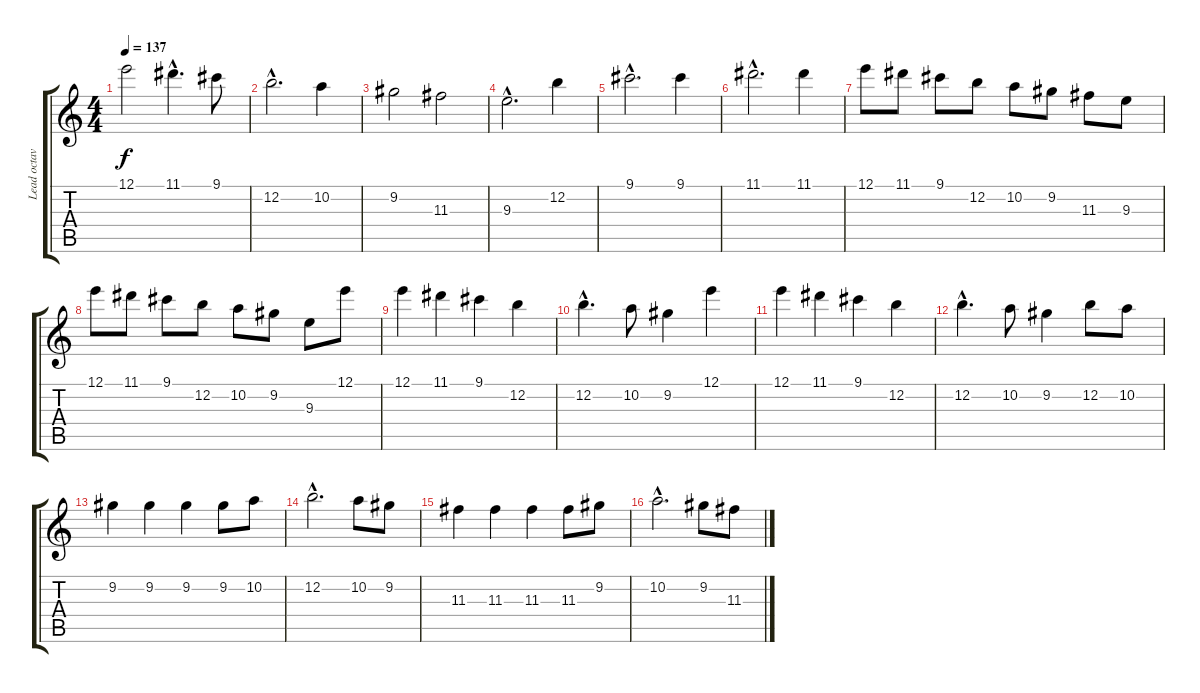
\track ("Lead octaver" "Lead octav") {instrument distortionguitar}
\staff {score tabs}
\tuning (E4 B3 G3 D3 A2 E2) {hide}
\ts (4 4)
\tempo 137
\clef g2
\ks c
12.1.2{dy f instrument distortionguitar} 11.1{hac}.4{d} 9.1.8 |
12.2{hac}.2{d} 10.2.4 |
9.2.2 11.3.2 |
9.3{hac}.2{d} 12.2.4 |
9.1{hac}.2{d} 9.1.4 |
11.1{hac}.2{d} 11.1.4 |
12.1.8 11.1.8 9.1.8 12.2.8 10.2.8 9.2.8 11.3.8 9.3.8 |
12.1.8 11.1.8 9.1.8 12.2.8 10.2.8 9.2.8 9.3.8 12.1.8 |
12.1.4 11.1.4 9.1.4 12.2.4 |
12.2{hac}.4{d} 10.2.8 9.2.4 12.1.4 |
12.1.4 11.1.4 9.1.4 12.2.4 |
12.2{hac}.4{d} 10.2.8 9.2.4 12.2.8 10.2.8 |
9.2.4 9.2.4 9.2.4 9.2.8 10.2.8 |
12.2{hac}.2{d} 10.2.8 9.2.8 |
11.3.4 11.3.4 11.3.4 11.3.8 9.2.8 |
10.2{hac}.2{d} 9.2.8 11.3.8
